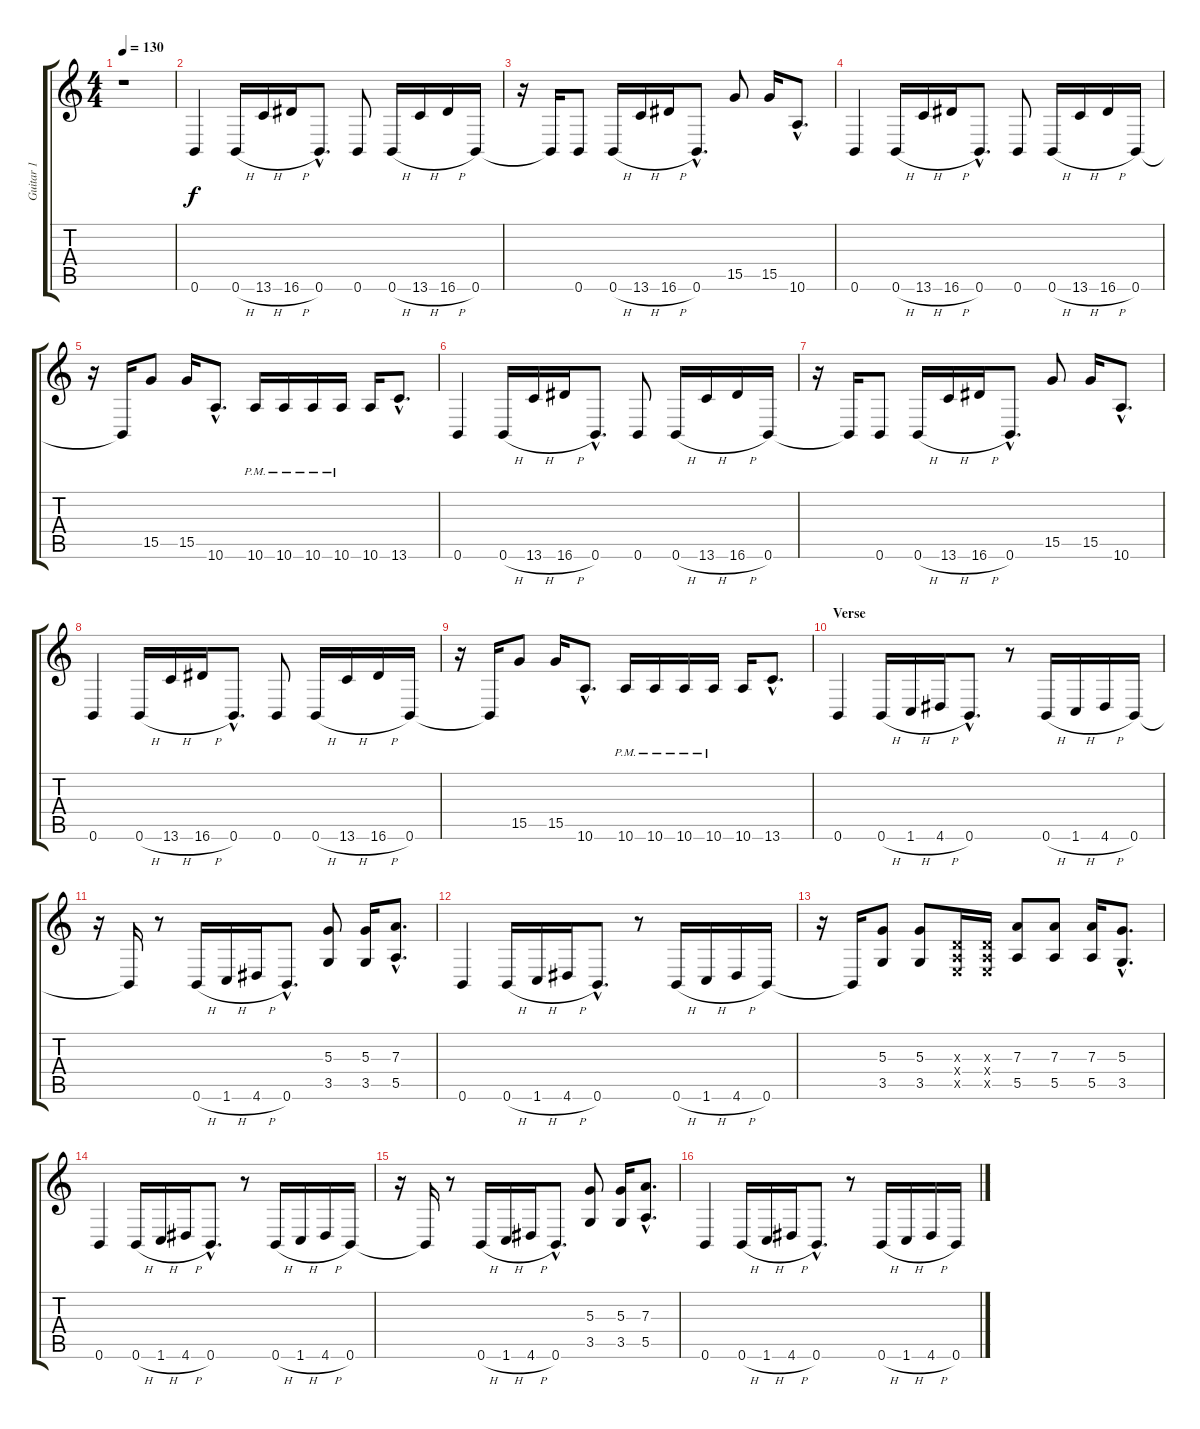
\track ("Guitar 1" "Guitar 1") {instrument distortionguitar}
\staff {score tabs}
\tuning (B3 Gb3 D3 A2 E2 B1) {hide}
\ts (4 4)
\tempo 130
\clef g2
\ks c
r.1{dy f instrument distortionguitar} |
0.6.4 0.6{h}.16 13.6{h}.16 16.6{h}.16 0.6{hac}.8{d} 0.6.8 0.6{h}.16 13.6{h}.16 16.6{h}.16 0.6.16 |
r.16 0.6{t}.16 0.6.8 0.6{h}.16 13.6{h}.16 16.6{h}.16 0.6{hac}.8{d} 15.5.8 15.5.16 10.6{hac}.8{d} |
0.6.4 0.6{h}.16 13.6{h}.16 16.6{h}.16 0.6{hac}.8{d} 0.6.8 0.6{h}.16 13.6{h}.16 16.6{h}.16 0.6.16 |
r.16 0.6{t}.16 15.5.8 15.5.16 10.6{hac}.8{d} 10.6{pm}.16 10.6{pm}.16 10.6{pm}.16 10.6{pm}.16 10.6.16 13.6{hac}.8{d} |
0.6.4 0.6{h}.16 13.6{h}.16 16.6{h}.16 0.6{hac}.8{d} 0.6.8 0.6{h}.16 13.6{h}.16 16.6{h}.16 0.6.16 |
r.16 0.6{t}.16 0.6.8 0.6{h}.16 13.6{h}.16 16.6{h}.16 0.6{hac}.8{d} 15.5.8 15.5.16 10.6{hac}.8{d} |
0.6.4 0.6{h}.16 13.6{h}.16 16.6{h}.16 0.6{hac}.8{d} 0.6.8 0.6{h}.16 13.6{h}.16 16.6{h}.16 0.6.16 |
r.16 0.6{t}.16 15.5.8 15.5.16 10.6{hac}.8{d} 10.6{pm}.16 10.6{pm}.16 10.6{pm}.16 10.6{pm}.16 10.6.16 13.6{hac}.8{d} |
\section ("" "Verse")
0.6.4 0.6{h}.16 1.6{h}.16 4.6{h}.16 0.6{hac}.8{d} r.8 0.6{h}.16 1.6{h}.16 4.6{h}.16 0.6.16 |
r.16 0.6{t}.16 r.8 0.6{h}.16 1.6{h}.16 4.6{h}.16 0.6{hac}.8{d} (5.3 3.5).8 (5.3 3.5).16 (7.3{hac} 5.5{hac}).8{d} |
0.6.4 0.6{h}.16 1.6{h}.16 4.6{h}.16 0.6{hac}.8{d} r.8 0.6{h}.16 1.6{h}.16 4.6{h}.16 0.6.16 |
r.16 0.6{t}.16 (5.3 3.5).8 (5.3 3.5).8 (0.3{x} 0.4{x} 0.5{x}).16 (0.3{x} 0.4{x} 0.5{x}).16 (7.3 5.5).8 (7.3 5.5).8 (7.3 5.5).16 (5.3{hac} 3.5{hac}).8{d} |
0.6.4 0.6{h}.16 1.6{h}.16 4.6{h}.16 0.6{hac}.8{d} r.8 0.6{h}.16 1.6{h}.16 4.6{h}.16 0.6.16 |
r.16 0.6{t}.16 r.8 0.6{h}.16 1.6{h}.16 4.6{h}.16 0.6{hac}.8{d} (5.3 3.5).8 (5.3 3.5).16 (7.3{hac} 5.5{hac}).8{d} |
0.6.4 0.6{h}.16 1.6{h}.16 4.6{h}.16 0.6{hac}.8{d} r.8 0.6{h}.16 1.6{h}.16 4.6{h}.16 0.6.16
